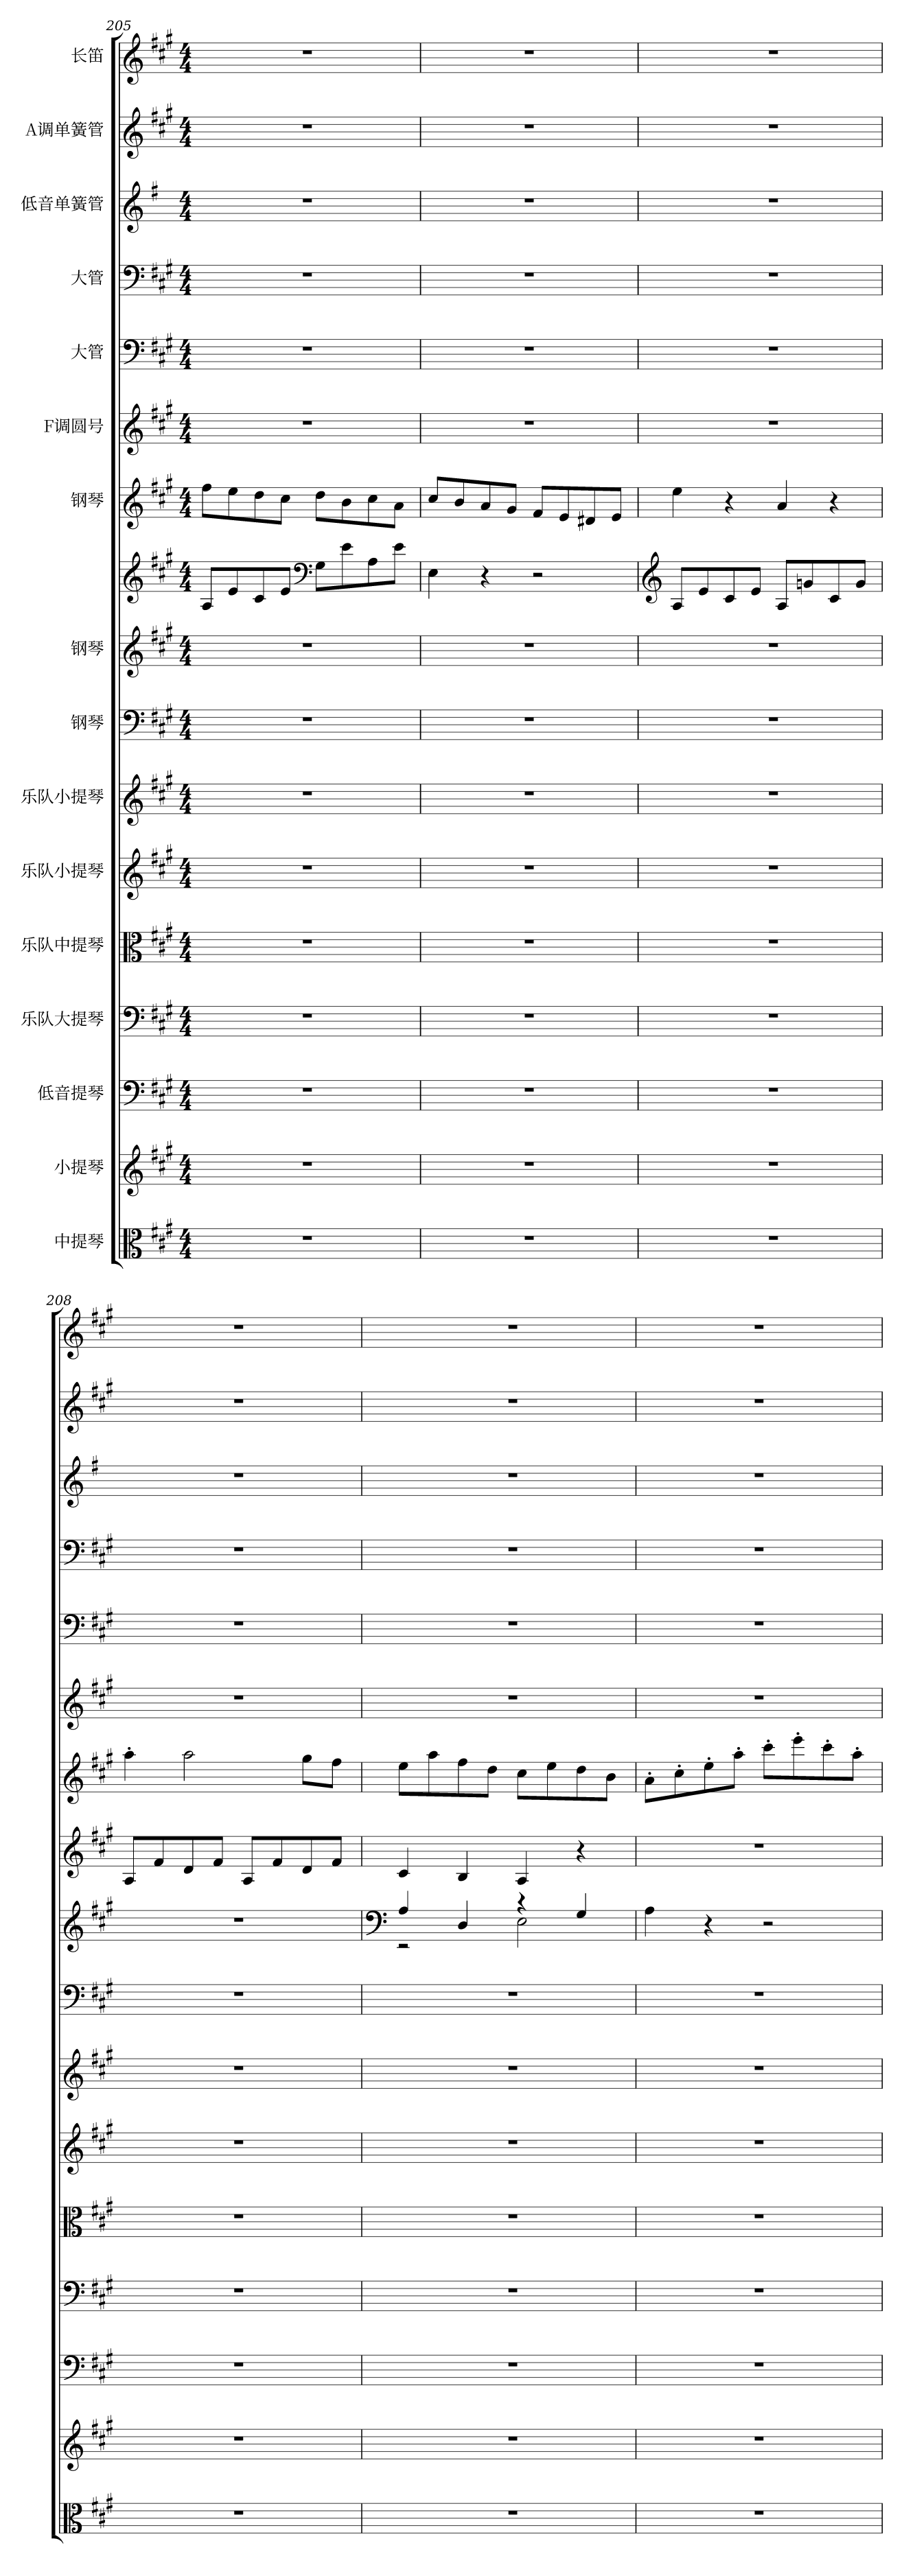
**kern	**kern	**kern	**kern	**kern	**kern	**kern	**kern	**kern	**kern	**kern	**kern	**kern	**kern	**kern	**kern	**kern
*part16	*part15	*part14	*part13	*part12	*part11	*part10	*part9	*part8	*part8	*part7	*part6	*part5	*part4	*part3	*part2	*part1
*staff17	*staff16	*staff15	*staff14	*staff13	*staff12	*staff11	*staff10	*staff9	*staff8	*staff7	*staff6	*staff5	*staff4	*staff3	*staff2	*staff1
*I"中提琴	*I"小提琴	*I"低音提琴	*I"乐队大提琴	*I"乐队中提琴	*I"乐队小提琴	*I"乐队小提琴	*I"钢琴	*I"钢琴	*	*I"钢琴	*I"F调圆号	*I"大管	*I"大管	*I"低音单簧管	*I"A调单簧管	*I"长笛
!!LO:PB:g=z
*clefC3	*clefG2	*clefF4	*clefF4	*clefC3	*clefG2	*clefG2	*clefF4	*clefG2	*clefG2	*clefG2	*clefG2	*clefF4	*clefF4	*clefG2	*clefG2	*clefG2
*	*	*ITrd7c12	*	*	*	*	*	*	*	*	*ITrd4c7	*	*	*ITrd8c14	*ITrd2c3	*
*k[f#c#g#]	*k[f#c#g#]	*k[f#c#g#]	*k[f#c#g#]	*k[f#c#g#]	*k[f#c#g#]	*k[f#c#g#]	*k[f#c#g#]	*k[f#c#g#]	*k[f#c#g#]	*k[f#c#g#]	*k[f#c#]	*k[f#c#g#]	*k[f#c#g#]	*k[f#]	*k[f#c#g#d#a#e#]	*k[f#c#g#]
*M4/4	*M4/4	*M4/4	*M4/4	*M4/4	*M4/4	*M4/4	*M4/4	*M4/4	*M4/4	*M4/4	*M4/4	*M4/4	*M4/4	*M4/4	*M4/4	*M4/4
=205	=205	=205	=205	=205	=205	=205	=205	=205	=205	=205	=205	=205	=205	=205	=205	=205
1r	1r	1r	1r	1r	1r	1r	1r	1r	8A/L	8ff#\L	1r	1r	1r	1r	1r	1r
.	.	.	.	.	.	.	.	.	8e/	8ee\	.	.	.	.	.	.
.	.	.	.	.	.	.	.	.	8c#/	8dd\	.	.	.	.	.	.
.	.	.	.	.	.	.	.	.	8e/J	8cc#\J	.	.	.	.	.	.
*	*	*	*	*	*	*	*	*	*clefF4	*	*	*	*	*	*	*
.	.	.	.	.	.	.	.	.	8G#\L	8dd\L	.	.	.	.	.	.
.	.	.	.	.	.	.	.	.	8e\	8b\	.	.	.	.	.	.
.	.	.	.	.	.	.	.	.	8A\	8cc#\	.	.	.	.	.	.
.	.	.	.	.	.	.	.	.	8e\J	8a\J	.	.	.	.	.	.
=206	=206	=206	=206	=206	=206	=206	=206	=206	=206	=206	=206	=206	=206	=206	=206	=206
1r	1r	1r	1r	1r	1r	1r	1r	1r	4E\	8cc#/L	1r	1r	1r	1r	1r	1r
.	.	.	.	.	.	.	.	.	.	8b/	.	.	.	.	.	.
.	.	.	.	.	.	.	.	.	4r	8a/	.	.	.	.	.	.
.	.	.	.	.	.	.	.	.	.	8g#/J	.	.	.	.	.	.
.	.	.	.	.	.	.	.	.	2r	8f#/L	.	.	.	.	.	.
.	.	.	.	.	.	.	.	.	.	8e/	.	.	.	.	.	.
.	.	.	.	.	.	.	.	.	.	8d#X/	.	.	.	.	.	.
.	.	.	.	.	.	.	.	.	.	8e/J	.	.	.	.	.	.
=207	=207	=207	=207	=207	=207	=207	=207	=207	=207	=207	=207	=207	=207	=207	=207	=207
*	*	*	*	*	*	*	*	*	*clefG2	*	*	*	*	*	*	*
1r	1r	1r	1r	1r	1r	1r	1r	1r	8A/L	4ee\	1r	1r	1r	1r	1r	1r
.	.	.	.	.	.	.	.	.	8e/	.	.	.	.	.	.	.
.	.	.	.	.	.	.	.	.	8c#/	4r	.	.	.	.	.	.
.	.	.	.	.	.	.	.	.	8e/J	.	.	.	.	.	.	.
.	.	.	.	.	.	.	.	.	8A/L	4a/	.	.	.	.	.	.
.	.	.	.	.	.	.	.	.	8gn/	.	.	.	.	.	.	.
.	.	.	.	.	.	.	.	.	8c#/	4r	.	.	.	.	.	.
.	.	.	.	.	.	.	.	.	8g/J	.	.	.	.	.	.	.
=208	=208	=208	=208	=208	=208	=208	=208	=208	=208	=208	=208	=208	=208	=208	=208	=208
1r	1r	1r	1r	1r	1r	1r	1r	1r	8A/L	4aa'\	1r	1r	1r	1r	1r	1r
.	.	.	.	.	.	.	.	.	8f#/	.	.	.	.	.	.	.
.	.	.	.	.	.	.	.	.	8d/	2aa\	.	.	.	.	.	.
.	.	.	.	.	.	.	.	.	8f#/J	.	.	.	.	.	.	.
.	.	.	.	.	.	.	.	.	8A/L	.	.	.	.	.	.	.
.	.	.	.	.	.	.	.	.	8f#/	.	.	.	.	.	.	.
.	.	.	.	.	.	.	.	.	8d/	8gg#\L	.	.	.	.	.	.
.	.	.	.	.	.	.	.	.	8f#/J	8ff#\J	.	.	.	.	.	.
!!LO:PB:g=z
=209	=209	=209	=209	=209	=209	=209	=209	=209	=209	=209	=209	=209	=209	=209	=209	=209
*	*	*	*	*	*	*	*	*clefF4	*	*	*	*	*	*	*	*
*	*	*	*	*	*	*	*	*^	*	*	*	*	*	*	*	*
1r	1r	1r	1r	1r	1r	1r	1r	4A/	2r	4c#/	8ee\L	1r	1r	1r	1r	1r	1r
.	.	.	.	.	.	.	.	.	.	.	8aa\	.	.	.	.	.	.
.	.	.	.	.	.	.	.	4D/	.	4B/	8ff#\	.	.	.	.	.	.
.	.	.	.	.	.	.	.	.	.	.	8dd\J	.	.	.	.	.	.
.	.	.	.	.	.	.	.	4r	2E\	4A/	8cc#\L	.	.	.	.	.	.
.	.	.	.	.	.	.	.	.	.	.	8ee\	.	.	.	.	.	.
.	.	.	.	.	.	.	.	4G#/	.	4r	8dd\	.	.	.	.	.	.
.	.	.	.	.	.	.	.	.	.	.	8b\J	.	.	.	.	.	.
*	*	*	*	*	*	*	*	*v	*v	*	*	*	*	*	*	*	*
=210	=210	=210	=210	=210	=210	=210	=210	=210	=210	=210	=210	=210	=210	=210	=210	=210
1r	1r	1r	1r	1r	1r	1r	1r	4A\	1r	8a'\L	1r	1r	1r	1r	1r	1r
.	.	.	.	.	.	.	.	.	.	8cc#'\	.	.	.	.	.	.
.	.	.	.	.	.	.	.	4r	.	8ee'\	.	.	.	.	.	.
.	.	.	.	.	.	.	.	.	.	8aa'\J	.	.	.	.	.	.
.	.	.	.	.	.	.	.	2r	.	8ccc#'\L	.	.	.	.	.	.
.	.	.	.	.	.	.	.	.	.	8eee'\	.	.	.	.	.	.
.	.	.	.	.	.	.	.	.	.	8ccc#'\	.	.	.	.	.	.
.	.	.	.	.	.	.	.	.	.	8aa'\J	.	.	.	.	.	.
=	=	=	=	=	=	=	=	=	=	=	=	=	=	=	=	=
*-	*-	*-	*-	*-	*-	*-	*-	*-	*-	*-	*-	*-	*-	*-	*-	*-
